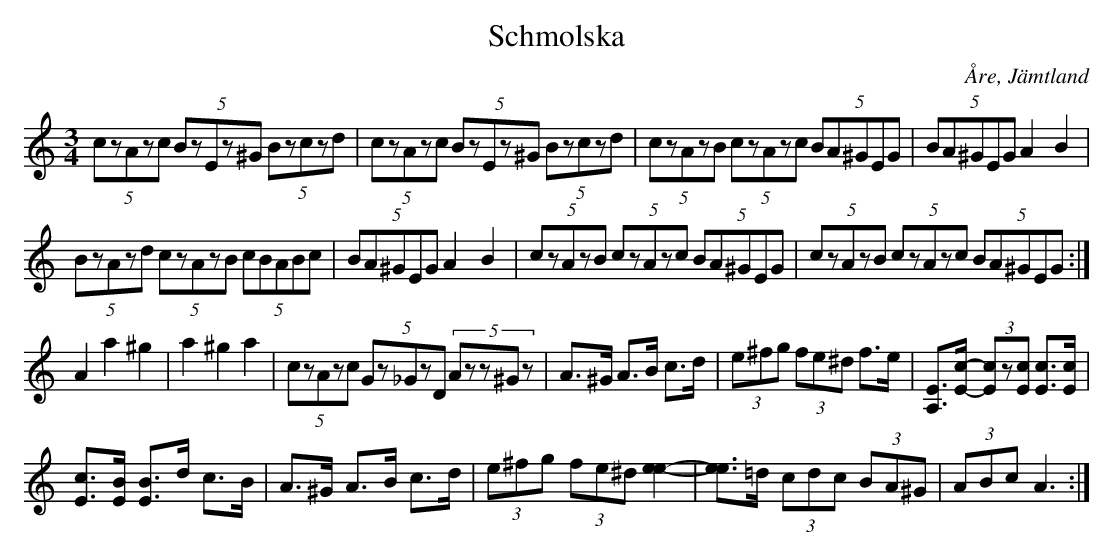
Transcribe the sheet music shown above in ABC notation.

X:1
T:Schmolska
O:Åre, Jämtland
M:3/4
L:1/8
K:Am
(5:2 czAzc (5:2Bz-Ez^G (5:2Bzczd| (5:2 czAzc (5:2Bz-Ez^G (5:2Bzczd|(5:2czAzB (5:2czAzc (5:2BA^GEG| (5:2BA^GEG  A2 B2|
 (5:2BzAzd (5:2czAzB (5:2cBABc|   (5:2BA^GEG  A2 B2|   (5:2czAzB (5:2czAzc (5:2BA^GEG|  (5:2czAzB (5:2czAzc (5:2BA^GEG:|
A2 a2 ^g2|a2 ^g2 a2| (5:2 czAzc (5:2Gz_GzD (5:2Azz^Gz | A>^G A>B c>d | (3e^fg (3fe^d f>e | [EA,]>[c-E-] (3[cE]z[cE] [cE]>[cE] |
[cE]>[BE] [BE]>d c>B | A>^G A>B c>d | (3e^fg (3fe^d [e2-e2-] | [ee]>=d (3cdc (3BA^G | (3ABc A3 :|]
